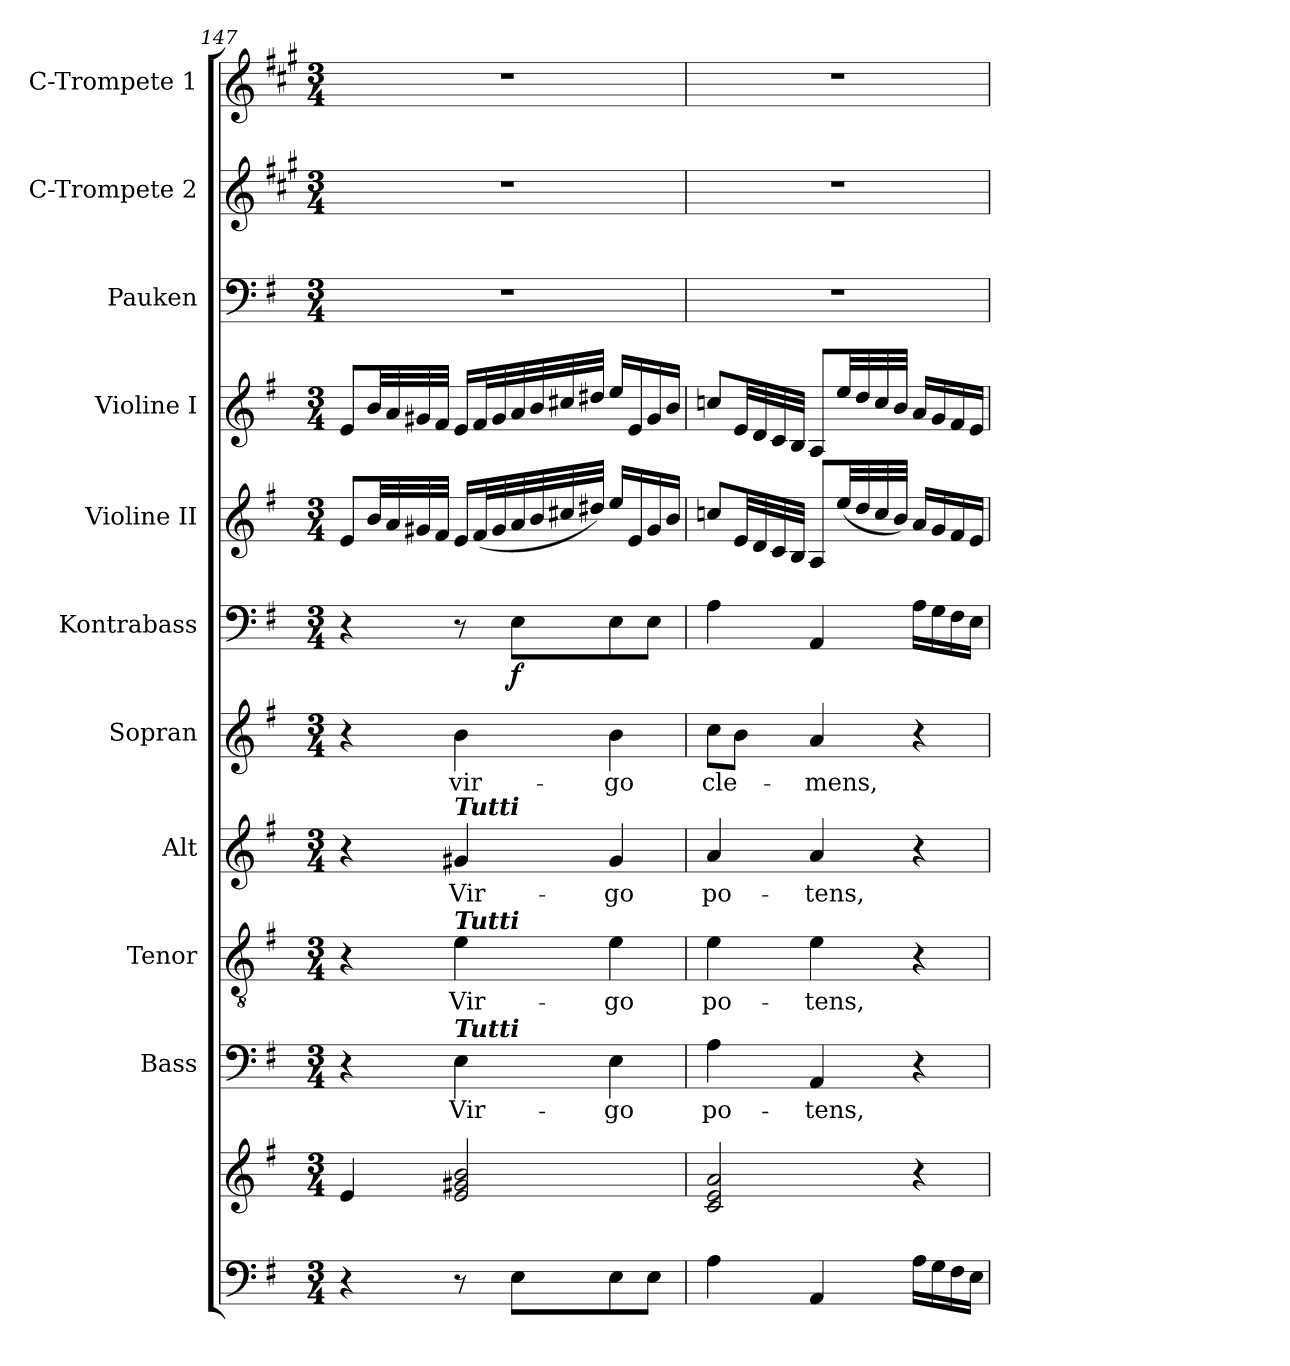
**kern	**kern	**kern	**text	**kern	**text	**kern	**text	**kern	**text	**kern	**dynam	**kern	**kern	**kern	**kern	**kern
*part11	*part11	*part10	*part10	*part9	*part9	*part8	*part8	*part7	*part7	*part6	*part6	*part5	*part4	*part3	*part2	*part1
*staff12	*staff11	*staff10	*staff10	*staff9	*staff9	*staff8	*staff8	*staff7	*staff7	*staff6	*staff6	*staff5	*staff4	*staff3	*staff2	*staff1
*	*	*I"Bass	*	*I"Tenor	*	*I"Alt	*	*I"Sopran	*	*I"Kontrabass	*	*I"Violine II	*I"Violine I	*I"Pauken	*I"C-Trompete 2	*I"C-Trompete 1
*	*	*I'B.	*	*I'T.	*	*I'A.	*	*I'S.	*	*I'Kb.	*	*I'Vl. II	*I'Vl. I	*I'Pk.	*I'C Trp. 2	*I'C Trp. 1
!!LO:PB:g=z
*clefF4	*clefG2	*clefF4	*	*clefGv2	*	*clefG2	*	*clefG2	*	*clefF4	*	*clefG2	*clefG2	*clefF4	*clefG2	*clefG2
*	*	*	*	*	*	*	*	*	*	*ITrd7c12	*	*	*	*	*ITrd1c2	*ITrd1c2
*k[f#]	*k[f#]	*k[f#]	*	*k[f#]	*	*k[f#]	*	*k[f#]	*	*k[f#]	*	*k[f#]	*k[f#]	*k[f#]	*k[f#]	*k[f#]
*G:	*G:	*G:	*	*G:	*	*G:	*	*G:	*	*G:	*	*G:	*G:	*G:	*G:	*G:
*M3/4	*M3/4	*M3/4	*	*M3/4	*	*M3/4	*	*M3/4	*	*M3/4	*	*M3/4	*M3/4	*M3/4	*M3/4	*M3/4
=147	=147	=147	=147	=147	=147	=147	=147	=147	=147	=147	=147	=147	=147	=147	=147	=147
4r	4e/	4r	.	4r	.	4r	.	4r	.	4r	.	8e/L	8e/L	2.r	2.r	2.r
.	.	.	.	.	.	.	.	.	.	.	.	32b/LL	32b/LL	.	.	.
.	.	.	.	.	.	.	.	.	.	.	.	32a/	32a/	.	.	.
.	.	.	.	.	.	.	.	.	.	.	.	32g#X/	32g#X/	.	.	.
.	.	.	.	.	.	.	.	.	.	.	.	32f#/JJJ	32f#/JJJ	.	.	.
!	!	!	!	!	!	!LO:TX:a:Bi:t=Tutti	!	!	!	!	!	!	!	!	!	!
!	!	!	!	!LO:TX:a:Bi:t=Tutti	!	!	!	!	!	!	!	!	!	!	!	!
!	!	!LO:TX:a:Bi:t=Tutti	!	!	!	!	!	!	!	!	!	!	!	!	!	!
!	!	!	!LO:LY:b	!	!LO:LY:b	!	!LO:LY:b	!	!LO:LY:b	!	!	!	!	!	!	!
8r	2e/ 2g#X/ 2b/	4E\	Vir-	4e\	Vir-	4g#X/	Vir-	4b\	vir-	8r	.	16e/LL	16e/LL	.	.	.
.	.	.	.	.	.	.	.	.	.	.	.	(<32f#/L	32f#/L	.	.	.
.	.	.	.	.	.	.	.	.	.	.	.	32g#/	32g#/	.	.	.
!	!	!	!	!	!	!	!	!	!	!	!LO:DY:b	!	!	!	!	!
8E\L	.	.	.	.	.	.	.	.	.	8EE\L	f	32a/	32a/	.	.	.
.	.	.	.	.	.	.	.	.	.	.	.	32b/	32b/	.	.	.
.	.	.	.	.	.	.	.	.	.	.	.	32cc#X/	32cc#X/	.	.	.
.	.	.	.	.	.	.	.	.	.	.	.	32dd#X/JJJ)	32dd#X/JJJ	.	.	.
!	!	!	!LO:LY:b	!	!LO:LY:b	!	!LO:LY:b	!	!LO:LY:b	!	!	!	!	!	!	!
8E\	.	4E\	-go	4e\	-go	4g#/	-go	4b\	-go	8EE\	.	16ee/LL	16ee/LL	.	.	.
.	.	.	.	.	.	.	.	.	.	.	.	16e/	16e/	.	.	.
8E\J	.	.	.	.	.	.	.	.	.	8EE\J	.	16g#/	16g#/	.	.	.
.	.	.	.	.	.	.	.	.	.	.	.	16b/JJ	16b/JJ	.	.	.
=148	=148	=148	=148	=148	=148	=148	=148	=148	=148	=148	=148	=148	=148	=148	=148	=148
!	!	!	!LO:LY:b	!	!LO:LY:b	!	!LO:LY:b	!	!LO:LY:b	!	!	!	!	!	!	!
4A\	2c/ 2e/ 2a/	4A\	po-	4e\	po-	4a/	po-	8cc\L	cle-	4AA\	.	8ccn/L	8ccn/L	2.r	2.r	2.r
.	.	.	.	.	.	.	.	8b\J	.	.	.	32e/LL	32e/LL	.	.	.
.	.	.	.	.	.	.	.	.	.	.	.	32d/	32d/	.	.	.
.	.	.	.	.	.	.	.	.	.	.	.	32c/	32c/	.	.	.
.	.	.	.	.	.	.	.	.	.	.	.	32B/JJJ	32B/JJJ	.	.	.
!	!	!	!LO:LY:b	!	!LO:LY:b	!	!LO:LY:b	!	!LO:LY:b	!	!	!	!	!	!	!
4AA/	.	4AA/	-tens,	4e\	-tens,	4a/	-tens,	4a/	-mens,	4AAA/	.	8A/L	8A/L	.	.	.
.	.	.	.	.	.	.	.	.	.	.	.	(<32ee/LL	32ee/LL	.	.	.
.	.	.	.	.	.	.	.	.	.	.	.	32dd/	32dd/	.	.	.
.	.	.	.	.	.	.	.	.	.	.	.	32cc/	32cc/	.	.	.
.	.	.	.	.	.	.	.	.	.	.	.	32b/JJJ)	32b/JJJ	.	.	.
16A\LL	4r	4r	.	4r	.	4r	.	4r	.	16AA\LL	.	16a/LL	16a/LL	.	.	.
16G\	.	.	.	.	.	.	.	.	.	16GG\	.	16g/	16g/	.	.	.
16F#\	.	.	.	.	.	.	.	.	.	16FF#\	.	16f#/	16f#/	.	.	.
16E\JJ	.	.	.	.	.	.	.	.	.	16EE\JJ	.	16e/JJ	16e/JJ	.	.	.
=	=	=	=	=	=	=	=	=	=	=	=	=	=	=	=	=
*-	*-	*-	*-	*-	*-	*-	*-	*-	*-	*-	*-	*-	*-	*-	*-	*-
